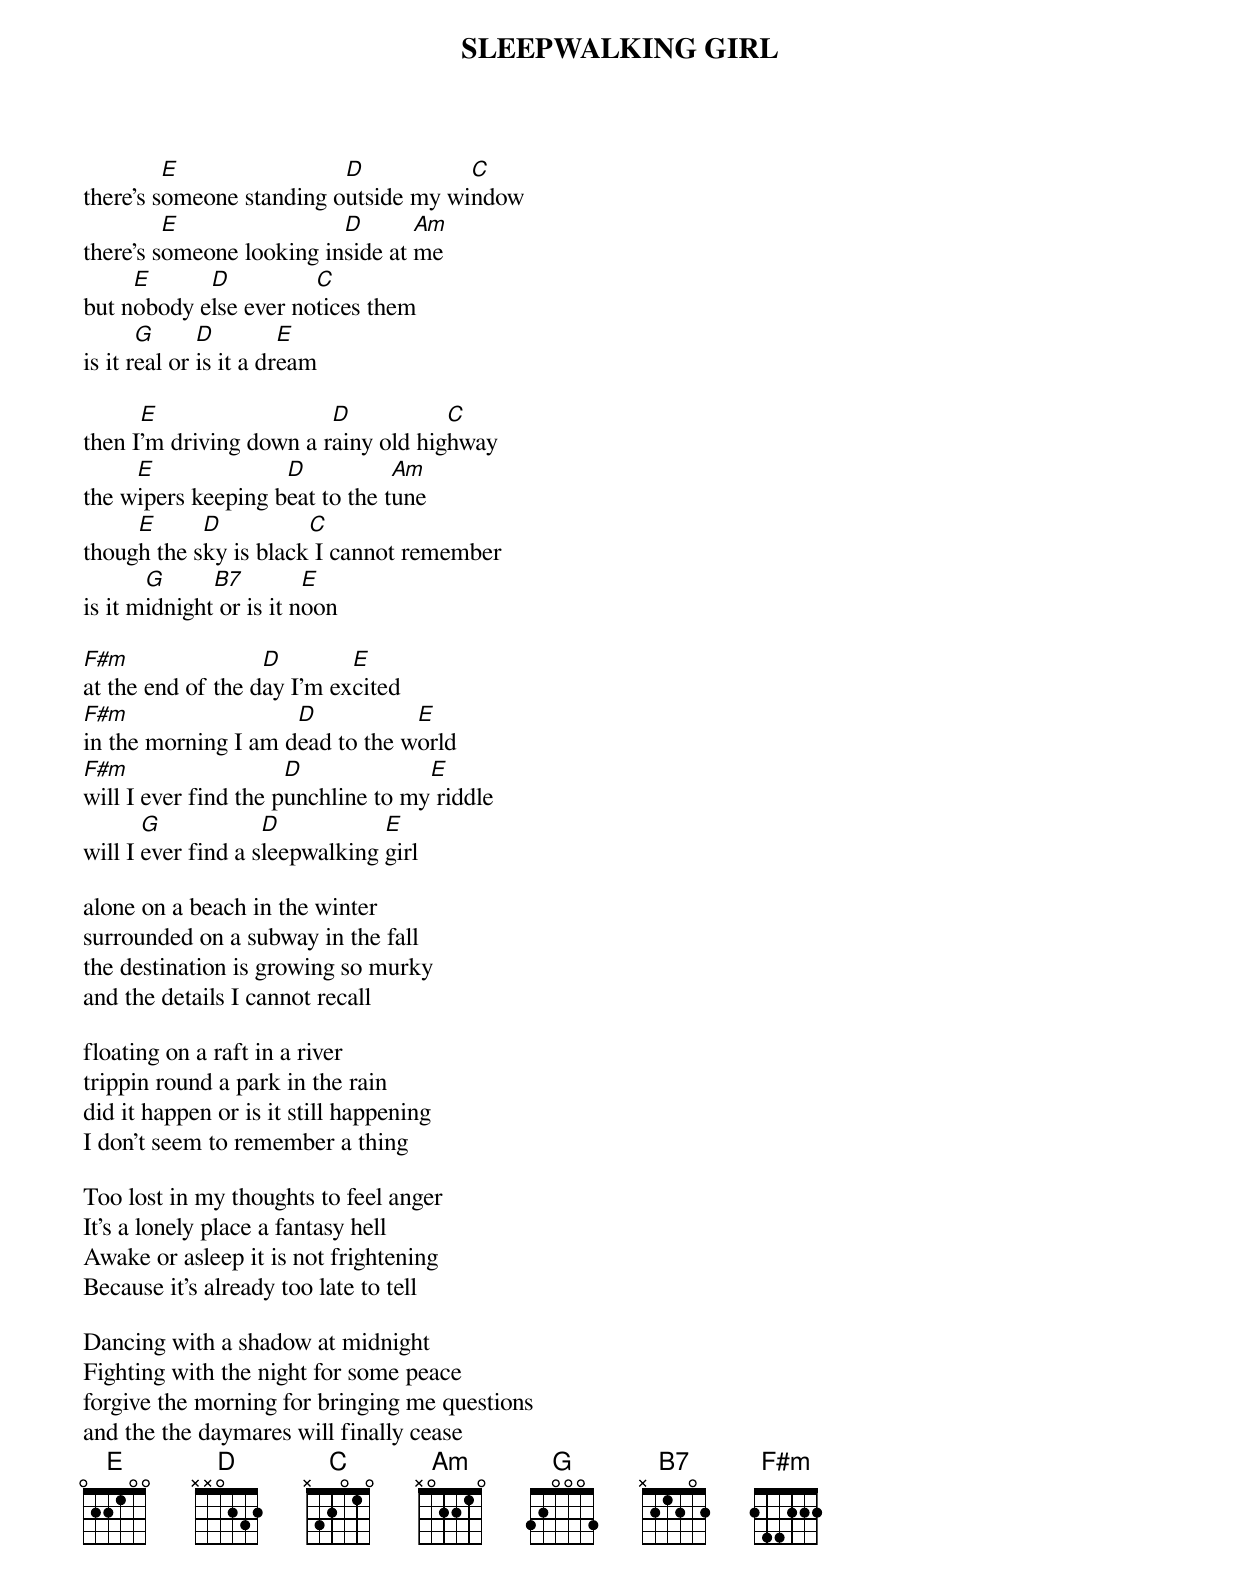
SLEEPWALKING GIRL

         E                D           C
there's someone standing outside my window
         E                D       Am
there's someone looking inside at me
     E      D          C
but nobody else ever notices them
       G      D         E
is it real or is it a dream

      E                  D           C
then I'm driving down a rainy old highway
     E              D           Am
the wipers keeping beat to the tune
     E      D          C
though the sky is black I cannot remember
       G      B7         E
is it midnight or is it noon

F#m                D        E
at the end of the day I'm excited
F#m                  D           E
in the morning I am dead to the world
F#m                   D             E
will I ever find the punchline to my riddle
       G            D           E
will I ever find a sleepwalking girl

alone on a beach in the winter
surrounded on a subway in the fall
the destination is growing so murky
and the details I cannot recall

floating on a raft in a river
trippin round a park in the rain
did it happen or is it still happening
I don’t seem to remember a thing

Too lost in my thoughts to feel anger
It’s a lonely place a fantasy hell
Awake or asleep it is not frightening
Because it’s already too late to tell

Dancing with a shadow at midnight
Fighting with the night for some peace
forgive the morning for bringing me questions
and the the daymares will finally cease
